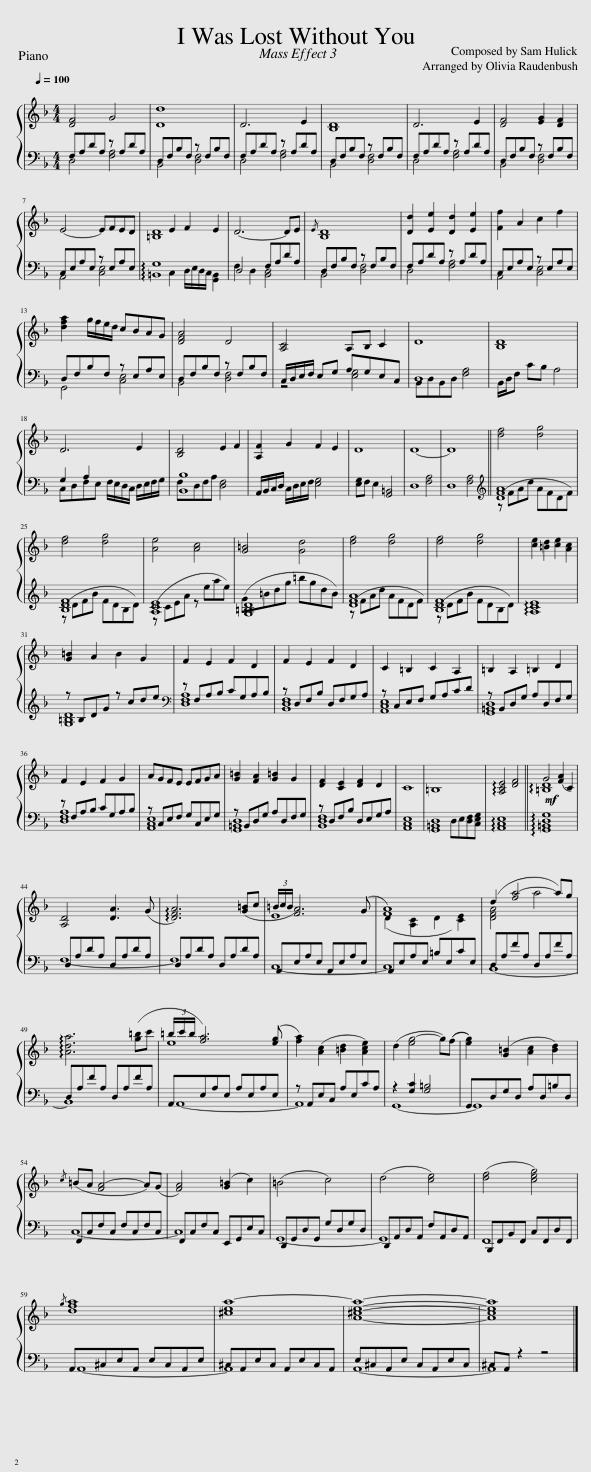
X:1
%%score { ( 1 4 ) | ( 2 3 ) }
L:1/8
Q:1/4=100
M:4/4
I:linebreak $
K:F
V:1 treble
V:4 treble
V:2 bass
V:3 bass
V:1
 [DF]4 G4 | [Dd]8 | D6 E2 | [B,D]8 | D6 E2 | %5
 [DF]4 [EG]2 [DF]2 |$ E4- EFED | [=B,D]8 | D6- DE |{/E} [B,D]8 | %10
 [Dd]2 [Ee]2 [Dd]2 [Ee]2 | [Ff]2 A2 c2 f2 |$ [dfa]2 g/f/e/d/ cBAG | [DFA]4 D4 | [A,C]4 A,B, C2 | %15
 D8 | [B,D]8 |$ D6 E2 | [B,D]4 E2 F2 | [A,F]2 G2 F2 E2 | %20
 D8 | D8- | D8 || [df]4 [dg]4 |$ [df]4 [dg]4 | %25
 [Ae]4 [Ac]4 | [G=B]4 [Gd]4 | [df]4 [dg]4 | [df]4 [dg]4 | [ce]2 [=Bd]2 [ce]2 [Ac]2 |$ %30
 [G=B]2 A2 B2 G2 | F2 E2 F2 D2 | F2 E2 F2 D2 | C2 =B,2 C2 A,2 | =B,2 A,2 =B,2 D2 |$ %35
 F2 E2 F2 G2 | AGFE EFGA | [G=B]2 [FA]2 [G=B]2 G2 | [DF]2 [CE]2 [DF]2 D2 | C8 | %40
 =B,8 | !arpeggio![A,CE]4 [DF]4 || G4!mf! ([FA]2 C2) |$ [A,D]4 [DA]3 (G | !arpeggio![DFA]6) ([G=B]c) | %45
 (3=B/c/B/ [FA]6 (G | [FA]8) | (d2 [fa-]4 a)g |$ !arpeggio![Ada]6 ([g=b]c' | (3=b/c'/b/ [fa]6) ([eg] | %50
 [fa]2) ([Ac]2 [=Bd]2 [Ace]2) | (d2 [eg-]4 g)((f | [eg]2)) ([G=B]2 [Ac]2 [Bd]2) |${/c} (=BA [FA-]4 A)(G | [FA]4) ([G=B]2 c2) | %55
 (=B4 c4) | (d4 [ce]4) | ([df]4 [ceg]4) |${/g} [dfa]8 | [^cea-]8 | %60
 [A^cea]8- | [Acea]8 |] %62
V:2
 F,A,DA, z A,DA, | D,F,B,F, z F,B,F, | F,A,DA, z A,DA, | D,F,B,F, z F,B,F, | F,A,DA, z A,DA, | %5
 D,F,B,F, z F,B,F, |$ C,E,A,E, z E,A,E, | !arpeggio![=B,,G,]8 | D,4 F,A,DA, | D,F,B,F, z F,B,F, | %10
 F,A,DA, z A,DA, | C,E,A,E, z E,A,E, |$ D,F,B,F, z E,A,E, | D,F,B,F, z F,B,F, | C,/D,/E,/F,/ E,G, A,G,E,C, | %15
 D,8 | B,,/D,/F, CB, A,4 |$ G,2 A,2 F,/E,/D,/C,/ D,/E,/F,/G,/ | [B,,B,]8 | A,,/B,,/C,/D,/ C,/D,/E,/F,/ [E,G,]4 | %20
 [E,G,]F, E,2 [G,,=B,,]4 | D,8 | D,8 ||[K:treble] [DFA]8 |$ [B,DF]8 | %25
 [A,CE]8 | [G,=B,D]8 | [DFA]8 | [B,DF]8 | !arpeggio![A,CE]8 |$ %30
 z =B,DG z cde |[K:bass] z F,A,B, CG,A,B, | z D,F,B, D,F,G,A, | z C,E,F, G,A,CD | z =B,,D,G, A,D,F,G, |$ %35
 z F,A,B, CG,A,B, | z C,E,F, G,C,E,G, | z =B,,D,G, A,D,F,G, | z D,F,B, D,E,G,A, | [A,,C,E,]8 | %40
 [G,,=B,,D,]8 | !arpeggio![A,,C,E,]8 || !arpeggio![G,,=B,,D,G,]8 |$ D,A,DA, D,A,DA, | D,A,DA, D,A,DA, | %45
 A,,E,A,E, A,,E,A,E, | A,,E,A,E, =B,E,CE, | D,A,FA, D,A,FA, |$ D,A,FA, D,A,FA, | A,,E,A,E, A,E,A,E, | %50
 z A,,E,C, A,E,CA, | z2 [G,C]2 [G,=B,]4 | G,,D,G,D, A,D,=B,D, |$ F,,C,F,C, F,C,F,C, | F,,C,F,C, E,,G,,E,C, | %55
 D,,G,,D,G,, G,D,G,D, | D,,A,,D,A,, F,A,,D,A,, | B,,,F,,B,,F,, C,F,,D,F,, |$ A,,^C,E,A,, E,C,A,,E, | ^C,A,,E,C, A,,E,C,A,, | %60
 E,^C,A,,E, C,A,,E,C, | ^C,A,, z2 z4 |] %62
V:3
 D,4 [F,A,]4 | B,,4 [D,F,]4 | D,4 [F,A,]4 | B,,4 [D,F,]4 | D,4 [F,A,]4 | %5
 B,,4 [D,F,]4 |$ A,,4 [C,E,]4 | x2 C,2 D,/E,/D,/C,/ [G,,=B,,]2 | F,2 D,2 [B,,D,]4 | B,,4 [D,F,]4 | %10
 D,4 [F,A,]4 | A,,4 [C,E,]4 |$ G,,4 [C,E,]4 | B,,4 [D,F,]4 | z4 [E,G,]4 | %15
 B,,D,B,,D, [F,A,]4 | x8 |$ C,D,F,E, x4 | F,D,F,A, [D,F,]4 | x8 | %20
 x8 | x4 [F,A,]4 | x4 [F,A,]4 ||[K:treble] (z F)Ad AFDF |$ (z DFB FDB,D) | %25
 (z CEA z eae) | (G=Bd)g =bgdB | (z F)Ad AFDF | (z DFB FDB,D) | x8 |$ %30
 [G,=B,D]8 |[K:bass] [D,F,A,]8 | [B,,D,F,]8 | [A,,C,E,]8 | [G,,=B,,D,]8 |$ %35
 [D,F,A,]8 | [A,,C,E,]8 | [G,,=B,,D,]8 | [B,,D,F,]8 | x8 | %40
 x4 D,E,[D,F,][C,E,G,] | x8 || x8 |$ F,8- | F,8 | %45
 C,8- | C,8 | B,,8- |$ B,,8 | A,,8- | %50
 A,,8 | G,,8- | G,,8 |$ C,8- | C,8 | %55
 G,,8- | G,,8 | F,,8 |$ A,,8- | A,,8 | %60
 A,,8- | A,,8 |] %62
V:4
 x8 | x8 | x8 | x8 | x8 | %5
 x8 |$ x8 | x2 E2 F2 E2 | x8 | x8 | %10
 x8 | x8 |$ x8 | x8 | x8 | %15
 x8 | x8 |$ x8 | x8 | x8 | %20
 x8 | x8 | x8 || x8 |$ x8 | %25
 x8 | x8 | x8 | x8 | x8 |$ %30
 x8 | x8 | x8 | x8 | x8 |$ %35
 x8 | x8 | x8 | x8 | x8 | %40
 x8 | x8 || !arpeggio![=B,D]8 |$ x8 | x8 | %45
 E8 | (D2 [A,C]2) D2 [CE]2 | [DFA]4 a4 |$ x8 | e8 | %50
 x8 | x8 | x8 |$ x8 | x8 | %55
 x8 | x8 | x8 |$ x8 | x8 | %60
 x8 | x8 |] %62
